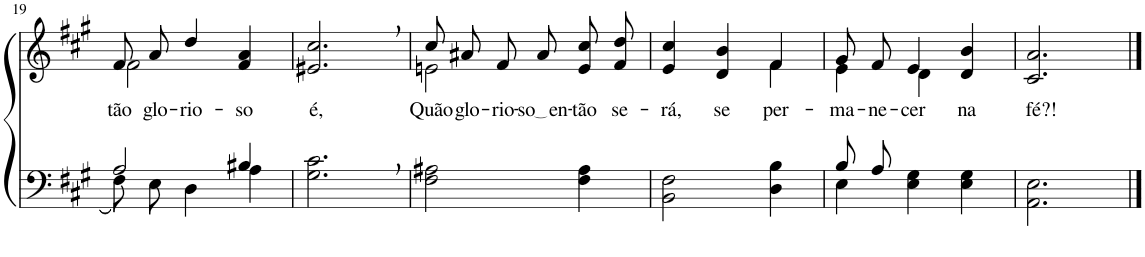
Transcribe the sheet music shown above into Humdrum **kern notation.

**kern	**kern	**text
*part2	*part1	*part1
*staff2	*staff1	*staff1
*I"Parte III e IV	*I"Parte I e II	*
!!LO:PB:g=z
*clefF4	*clefG2	*
*Trd1c2	*Trd1c2	*
*k[f#c#g#]	*k[f#c#g#]	*
*M3/4	*M3/4	*
=19	=19	=19
*^	*^	*
!	!	!	!	!LO:LY:b
2A/	8F#\L	8f#/L	2f#\	tão
!	!	!	!	!LO:LY:b
.	8E\J	8a/J	.	glo-
!	!	!	!	!LO:LY:b
.	4D\	4dd/	.	-rio-
!	!	!	!	!LO:LY:b
4B#X/	4A\	4f#/ 4a/	4ryy	-so
=20	=20	=20	=20	=20
!	!	!	!	!LO:LY:b
*v	*v	*	*	*
*	*v	*v	*
2.G#\, 2.c#\,	2.e#X/, 2.cc#/,	é,
=21	=21	=21
*	*^	*
!	!	!	!LO:LY:b
2F#\ 2A#X\	8cc#/L	2en\	Quão
!	!	!	!LO:LY:b
.	8a#X/J	.	glo-
!	!	!	!LO:LY:b
.	8f#/L	.	-rio-
!	!	!	!LO:LY:b
.	8a#/J	.	so en
!	!	!	!LO:LY:b
4F#\ 4A#\	8e/ 8cc#/L	4ryy	-tão
!	!	!	!LO:LY:b
.	8f#/ 8dd/J	.	se-
=22	=22	=22	=22
!	!	!	!LO:LY:b
2BB\ 2F#\	4e/ 4cc#/	2ryy	-rá,
!	!	!	!LO:LY:b
.	4d/ 4b/	.	se
!	!	!	!LO:LY:b
4D\ 4B\	4f#/	4f#\	per-
=23	=23	=23	=23
*^	*	*	*
!	!	!	!	!LO:LY:b
8B/L	4E\	8g#/L	4e\	-ma-
!	!	!	!	!LO:LY:b
8A/J	.	8f#/J	.	ne-
!	!	!	!	!LO:LY:b
4ryy	4E\ 4G#\	4e/	4d\	-cer
!	!	!	!	!LO:LY:b
4ryy	4E\ 4G#\	4d/ 4b/	4ryy	na
=24	=24	=24	=24	=24
!	!	!	!	!LO:LY:b
*v	*v	*	*	*
*	*v	*v	*
2.AA\ 2.E\	2.c#/ 2.a/	fé?!
==	==	==
*-	*-	*-
